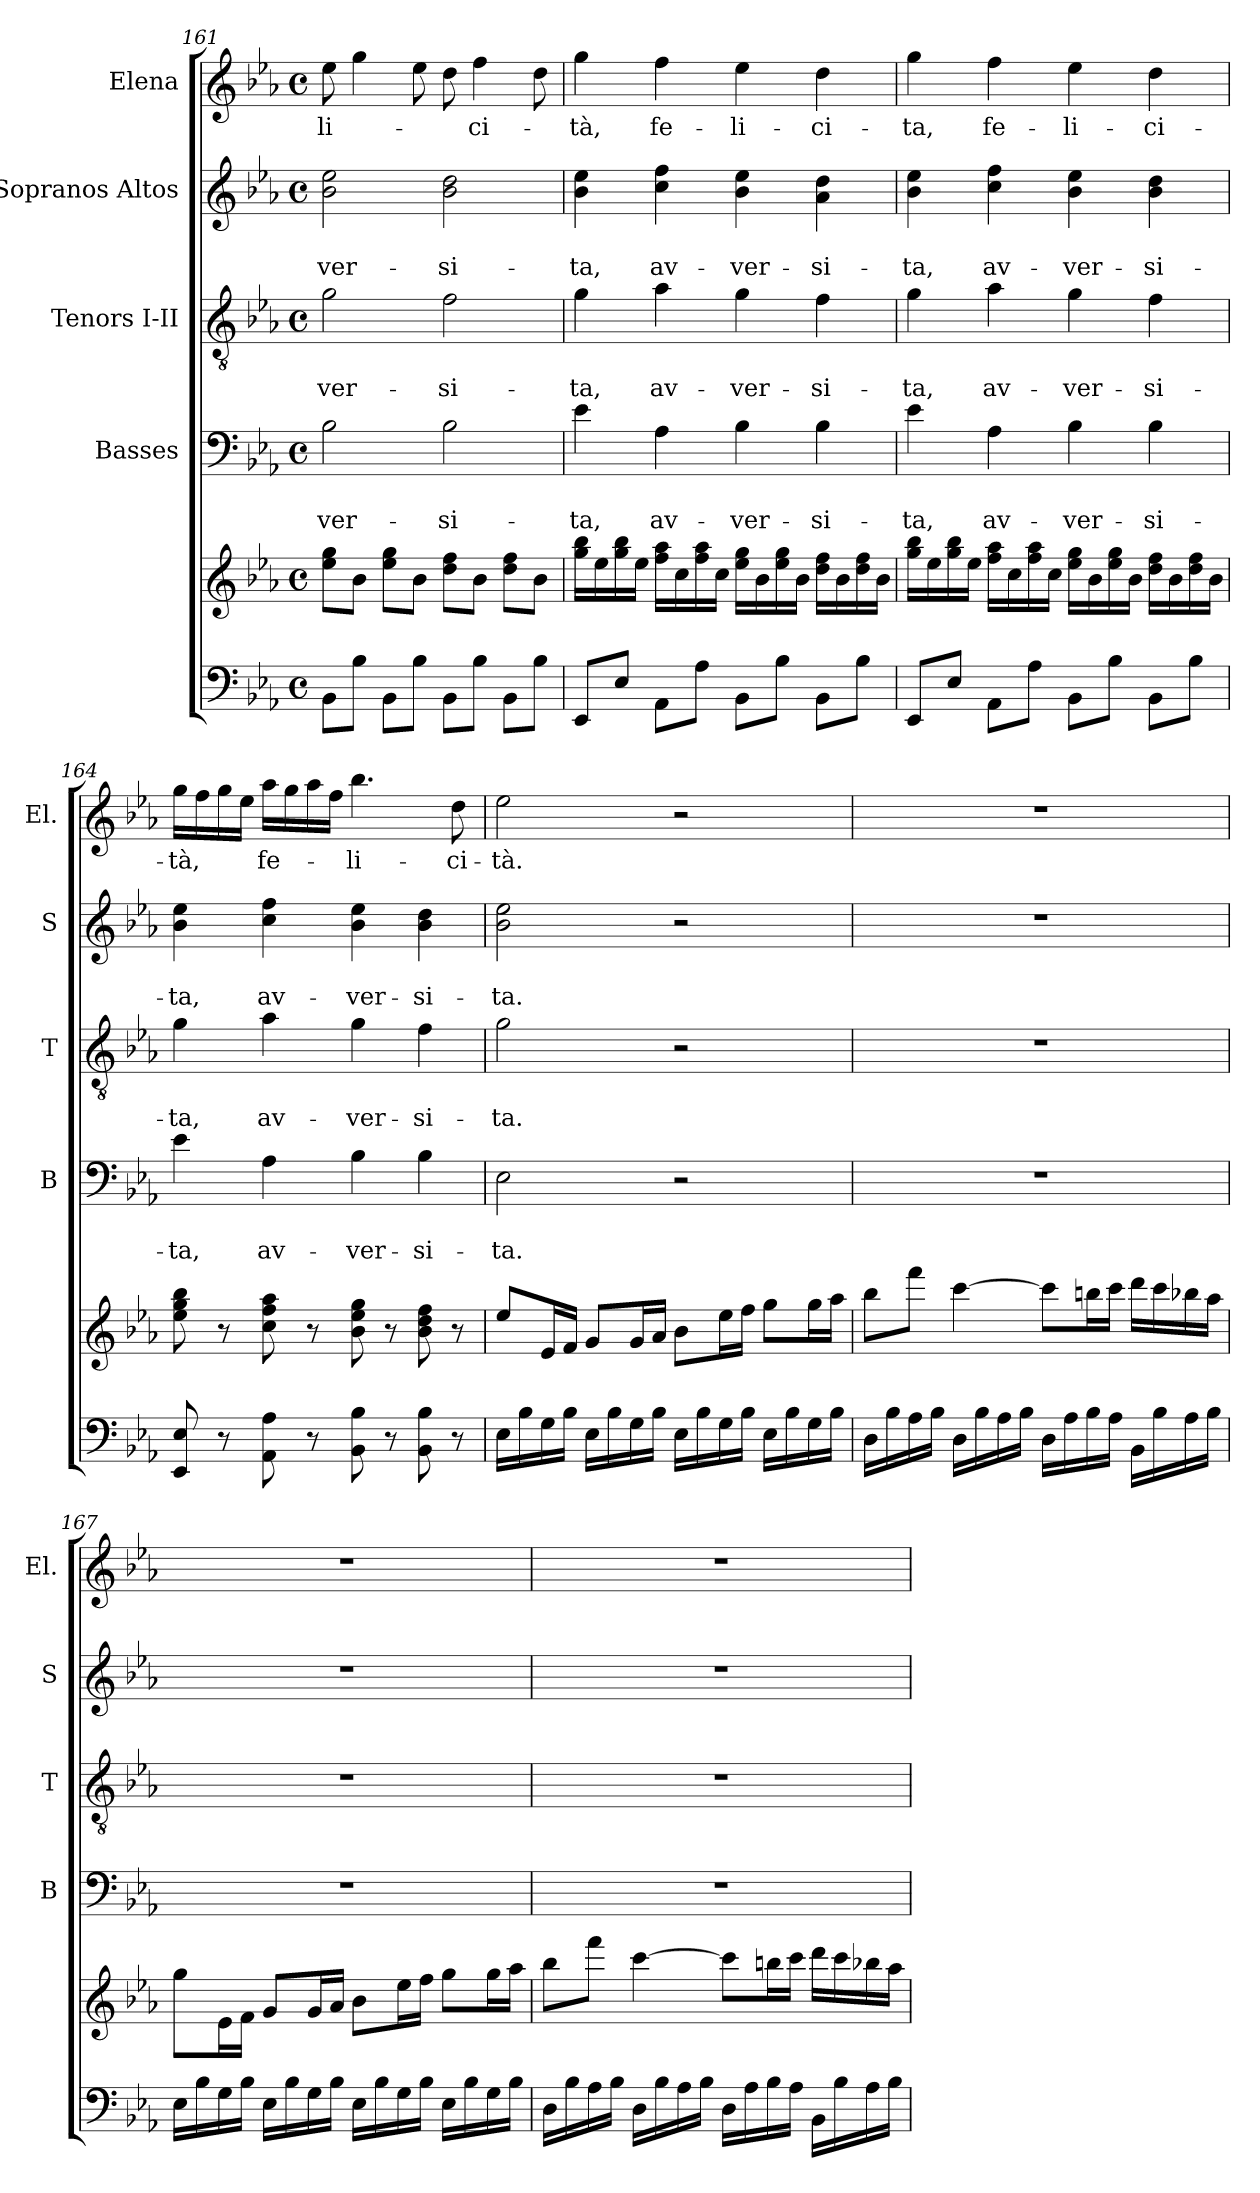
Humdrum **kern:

**kern	**kern	**kern	**text	**text	**kern	**text	**text	**kern	**text	**text	**kern	**text
*part5	*part5	*part4	*part4	*part4	*part3	*part3	*part3	*part2	*part2	*part2	*part1	*part1
*staff6	*staff5	*staff4	*staff4	*staff4	*staff3	*staff3	*staff3	*staff2	*staff2	*staff2	*staff1	*staff1
*	*	*I"Basses	*	*	*I"Tenors I-II	*	*	*I"Sopranos Altos	*	*	*I"Elena	*
*	*	*I'B	*	*	*I'T	*	*	*I'S	*	*	*I'El.	*
*clefF4	*clefG2	*clefF4	*	*	*clefGv2	*	*	*clefG2	*	*	*clefG2	*
*k[b-e-a-]	*k[b-e-a-]	*k[b-e-a-]	*	*	*k[b-e-a-]	*	*	*k[b-e-a-]	*	*	*k[b-e-a-]	*
*E-:	*E-:	*E-:	*	*	*E-:	*	*	*E-:	*	*	*E-:	*
*M4/4	*M4/4	*M4/4	*	*	*M4/4	*	*	*M4/4	*	*	*M4/4	*
*met(c)	*met(c)	*met(c)	*	*	*met(c)	*	*	*met(c)	*	*	*met(c)	*
=161	=161	=161	=161	=161	=161	=161	=161	=161	=161	=161	=161	=161
8BB-\L	8ee-\ 8gg\L	2B-\	.	-ver-	2g\	.	-ver-	2b-\ 2ee-\	.	-ver-	8ee-\	-li-
8B-\J	8b-\J	.	.	.	.	.	.	.	.	.	4gg\	.
8BB-\L	8ee-\ 8gg\L	.	.	.	.	.	.	.	.	.	.	.
8B-\J	8b-\J	.	.	.	.	.	.	.	.	.	8ee-\	.
8BB-\L	8dd\ 8ff\L	2B-\	.	-si-	2f\	.	-si-	2b-\ 2dd\	.	-si-	8dd\	.
8B-\J	8b-\J	.	.	.	.	.	.	.	.	.	4ff\	-ci-
8BB-\L	8dd\ 8ff\L	.	.	.	.	.	.	.	.	.	.	.
8B-\J	8b-\J	.	.	.	.	.	.	.	.	.	8dd\	.
!!LO:PB:g=z
=162	=162	=162	=162	=162	=162	=162	=162	=162	=162	=162	=162	=162
8EE-/L	16gg\ 16bb-\LL	4e-\	.	-ta,	4g\	.	-ta,	4b-\ 4ee-\	.	-ta,	4gg\	-tà,
.	16ee-\	.	.	.	.	.	.	.	.	.	.	.
8E-/J	16gg\ 16bb-\	.	.	.	.	.	.	.	.	.	.	.
.	16ee-\JJ	.	.	.	.	.	.	.	.	.	.	.
8AA-\L	16ff\ 16aa-\LL	4A-\	.	av-	4a-\	.	av-	4cc\ 4ff\	.	av-	4ff\	fe-
.	16cc\	.	.	.	.	.	.	.	.	.	.	.
8A-\J	16ff\ 16aa-\	.	.	.	.	.	.	.	.	.	.	.
.	16cc\JJ	.	.	.	.	.	.	.	.	.	.	.
8BB-\L	16ee-\ 16gg\LL	4B-\	.	-ver-	4g\	.	-ver-	4b-\ 4ee-\	.	-ver-	4ee-\	-li-
.	16b-\	.	.	.	.	.	.	.	.	.	.	.
8B-\J	16ee-\ 16gg\	.	.	.	.	.	.	.	.	.	.	.
.	16b-\JJ	.	.	.	.	.	.	.	.	.	.	.
8BB-\L	16dd\ 16ff\LL	4B-\	.	-si-	4f\	.	-si-	4a-\ 4dd\	.	-si-	4dd\	-ci-
.	16b-\	.	.	.	.	.	.	.	.	.	.	.
8B-\J	16dd\ 16ff\	.	.	.	.	.	.	.	.	.	.	.
.	16b-\JJ	.	.	.	.	.	.	.	.	.	.	.
=163	=163	=163	=163	=163	=163	=163	=163	=163	=163	=163	=163	=163
8EE-/L	16gg\ 16bb-\LL	4e-\	.	-ta,	4g\	.	-ta,	4b-\ 4ee-\	.	-ta,	4gg\	-ta,
.	16ee-\	.	.	.	.	.	.	.	.	.	.	.
8E-/J	16gg\ 16bb-\	.	.	.	.	.	.	.	.	.	.	.
.	16ee-\JJ	.	.	.	.	.	.	.	.	.	.	.
8AA-\L	16ff\ 16aa-\LL	4A-\	.	av-	4a-\	.	av-	4cc\ 4ff\	.	av-	4ff\	fe-
.	16cc\	.	.	.	.	.	.	.	.	.	.	.
8A-\J	16ff\ 16aa-\	.	.	.	.	.	.	.	.	.	.	.
.	16cc\JJ	.	.	.	.	.	.	.	.	.	.	.
8BB-\L	16ee-\ 16gg\LL	4B-\	.	-ver-	4g\	.	-ver-	4b-\ 4ee-\	.	-ver-	4ee-\	-li-
.	16b-\	.	.	.	.	.	.	.	.	.	.	.
8B-\J	16ee-\ 16gg\	.	.	.	.	.	.	.	.	.	.	.
.	16b-\JJ	.	.	.	.	.	.	.	.	.	.	.
8BB-\L	16dd\ 16ff\LL	4B-\	.	-si-	4f\	.	-si-	4b-\ 4dd\	.	-si-	4dd\	-ci-
.	16b-\	.	.	.	.	.	.	.	.	.	.	.
8B-\J	16dd\ 16ff\	.	.	.	.	.	.	.	.	.	.	.
.	16b-\JJ	.	.	.	.	.	.	.	.	.	.	.
=164	=164	=164	=164	=164	=164	=164	=164	=164	=164	=164	=164	=164
8EE-/ 8E-/	8ee-\ 8gg\ 8bb-\	4e-\	.	-ta,	4g\	.	-ta,	4b-\ 4ee-\	.	-ta,	16gg\LL	-tà,
.	.	.	.	.	.	.	.	.	.	.	16ff\	.
8r	8r	.	.	.	.	.	.	.	.	.	16gg\	.
.	.	.	.	.	.	.	.	.	.	.	16ee-\JJ	.
8AA-\ 8A-\	8cc\ 8ff\ 8aa-\	4A-\	.	av-	4a-\	.	av-	4cc\ 4ff\	.	av-	16aa-\LL	fe-
.	.	.	.	.	.	.	.	.	.	.	16gg\	.
8r	8r	.	.	.	.	.	.	.	.	.	16aa-\	.
.	.	.	.	.	.	.	.	.	.	.	16ff\JJ	.
8BB-\ 8B-\	8b-\ 8ee-\ 8gg\	4B-\	.	-ver-	4g\	.	-ver-	4b-\ 4ee-\	.	-ver-	4.bb-\	-li-
8r	8r	.	.	.	.	.	.	.	.	.	.	.
8BB-\ 8B-\	8b-\ 8dd\ 8ff\	4B-\	.	-si-	4f\	.	-si-	4b-\ 4dd\	.	-si-	.	.
8r	8r	.	.	.	.	.	.	.	.	.	8dd\	-ci-
=165	=165	=165	=165	=165	=165	=165	=165	=165	=165	=165	=165	=165
16E-\LL	8ee-/L	2E-\	.	-ta.	2g\	.	-ta.	2b-\ 2ee-\	.	-ta.	2ee-\	-tà.
16B-\	.	.	.	.	.	.	.	.	.	.	.	.
16G\	16e-/L	.	.	.	.	.	.	.	.	.	.	.
16B-\JJ	16f/JJ	.	.	.	.	.	.	.	.	.	.	.
16E-\LL	8g/L	.	.	.	.	.	.	.	.	.	.	.
16B-\	.	.	.	.	.	.	.	.	.	.	.	.
16G\	16g/L	.	.	.	.	.	.	.	.	.	.	.
16B-\JJ	16a-/JJ	.	.	.	.	.	.	.	.	.	.	.
16E-\LL	8b-\L	2r	.	.	2r	.	.	2r	.	.	2r	.
16B-\	.	.	.	.	.	.	.	.	.	.	.	.
16G\	16ee-\L	.	.	.	.	.	.	.	.	.	.	.
16B-\JJ	16ff\JJ	.	.	.	.	.	.	.	.	.	.	.
16E-\LL	8gg\L	.	.	.	.	.	.	.	.	.	.	.
16B-\	.	.	.	.	.	.	.	.	.	.	.	.
16G\	16gg\L	.	.	.	.	.	.	.	.	.	.	.
16B-\JJ	16aa-\JJ	.	.	.	.	.	.	.	.	.	.	.
!!LO:LB:g=z
=166	=166	=166	=166	=166	=166	=166	=166	=166	=166	=166	=166	=166
16D\LL	8bb-\L	1r	.	.	1r	.	.	1r	.	.	1r	.
16B-\	.	.	.	.	.	.	.	.	.	.	.	.
16A-\	8fff\J	.	.	.	.	.	.	.	.	.	.	.
16B-\JJ	.	.	.	.	.	.	.	.	.	.	.	.
16D\LL	[4ccc\	.	.	.	.	.	.	.	.	.	.	.
16B-\	.	.	.	.	.	.	.	.	.	.	.	.
16A-\	.	.	.	.	.	.	.	.	.	.	.	.
16B-\JJ	.	.	.	.	.	.	.	.	.	.	.	.
16D\LL	8ccc\L]	.	.	.	.	.	.	.	.	.	.	.
16A-\	.	.	.	.	.	.	.	.	.	.	.	.
16B-\	16bbn\L	.	.	.	.	.	.	.	.	.	.	.
16A-\JJ	16ccc\JJ	.	.	.	.	.	.	.	.	.	.	.
16BB-\LL	16ddd\LL	.	.	.	.	.	.	.	.	.	.	.
16B-\	16ccc\	.	.	.	.	.	.	.	.	.	.	.
16A-\	16bb-X\	.	.	.	.	.	.	.	.	.	.	.
16B-\JJ	16aa-\JJ	.	.	.	.	.	.	.	.	.	.	.
=167	=167	=167	=167	=167	=167	=167	=167	=167	=167	=167	=167	=167
16E-\LL	8gg\L	1r	.	.	1r	.	.	1r	.	.	1r	.
16B-\	.	.	.	.	.	.	.	.	.	.	.	.
16G\	16e-\L	.	.	.	.	.	.	.	.	.	.	.
16B-\JJ	16f\JJ	.	.	.	.	.	.	.	.	.	.	.
16E-\LL	8g/L	.	.	.	.	.	.	.	.	.	.	.
16B-\	.	.	.	.	.	.	.	.	.	.	.	.
16G\	16g/L	.	.	.	.	.	.	.	.	.	.	.
16B-\JJ	16a-/JJ	.	.	.	.	.	.	.	.	.	.	.
16E-\LL	8b-\L	.	.	.	.	.	.	.	.	.	.	.
16B-\	.	.	.	.	.	.	.	.	.	.	.	.
16G\	16ee-\L	.	.	.	.	.	.	.	.	.	.	.
16B-\JJ	16ff\JJ	.	.	.	.	.	.	.	.	.	.	.
16E-\LL	8gg\L	.	.	.	.	.	.	.	.	.	.	.
16B-\	.	.	.	.	.	.	.	.	.	.	.	.
16G\	16gg\L	.	.	.	.	.	.	.	.	.	.	.
16B-\JJ	16aa-\JJ	.	.	.	.	.	.	.	.	.	.	.
!!LO:LB:g=z
=168	=168	=168	=168	=168	=168	=168	=168	=168	=168	=168	=168	=168
16D\LL	8bb-\L	1r	.	.	1r	.	.	1r	.	.	1r	.
16B-\	.	.	.	.	.	.	.	.	.	.	.	.
16A-\	8fff\J	.	.	.	.	.	.	.	.	.	.	.
16B-\JJ	.	.	.	.	.	.	.	.	.	.	.	.
16D\LL	[4ccc\	.	.	.	.	.	.	.	.	.	.	.
16B-\	.	.	.	.	.	.	.	.	.	.	.	.
16A-\	.	.	.	.	.	.	.	.	.	.	.	.
16B-\JJ	.	.	.	.	.	.	.	.	.	.	.	.
16D\LL	8ccc\L]	.	.	.	.	.	.	.	.	.	.	.
16A-\	.	.	.	.	.	.	.	.	.	.	.	.
16B-\	16bbn\L	.	.	.	.	.	.	.	.	.	.	.
16A-\JJ	16ccc\JJ	.	.	.	.	.	.	.	.	.	.	.
16BB-\LL	16ddd\LL	.	.	.	.	.	.	.	.	.	.	.
16B-\	16ccc\	.	.	.	.	.	.	.	.	.	.	.
16A-\	16bb-X\	.	.	.	.	.	.	.	.	.	.	.
16B-\JJ	16aa-\JJ	.	.	.	.	.	.	.	.	.	.	.
=	=	=	=	=	=	=	=	=	=	=	=	=
*-	*-	*-	*-	*-	*-	*-	*-	*-	*-	*-	*-	*-
